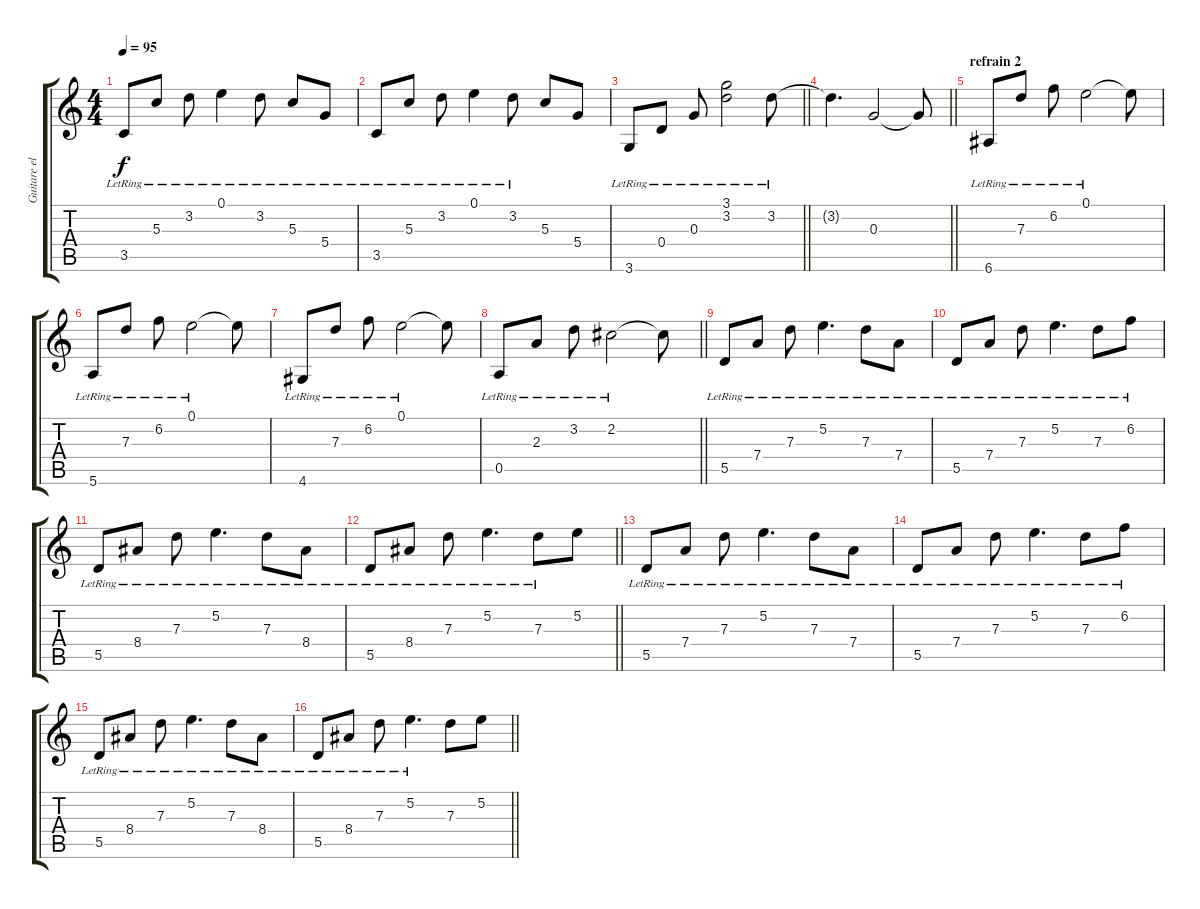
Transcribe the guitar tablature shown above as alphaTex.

\track ("Guitare electrique" "Guitare el") {instrument overdrivenguitar}
\staff {score tabs}
\tuning (E4 B3 G3 D3 A2 E2) {hide}
\ts (4 4)
\tempo 95
\clef g2
\ks c
3.5{lr}.8{dy f} 5.3{lr}.8 3.2{lr}.8 0.1{lr}.4 3.2{lr}.8 5.3{lr}.8 5.4{lr}.8 |
3.5{lr}.8 5.3{lr}.8 3.2{lr}.8 0.1{lr}.4 3.2{lr}.8 5.3.8 5.4.8 |
\barLineRight lightlight
3.6{lr}.8 0.4{lr}.8 0.3{lr}.8 (3.1{lr} 3.2{lr}).2 3.2{lr}.8 |
\barLineRight lightlight
3.2{t}.4{d} 0.3.2 0.3{t}.8 |
\section ("" "refrain 2")
6.6{lr}.8 7.3{lr}.8 6.2{lr}.8 0.1{lr}.2 0.1{t}.8 |
5.6{lr}.8 7.3{lr}.8 6.2{lr}.8 0.1{lr}.2 0.1{t}.8 |
4.6{lr}.8 7.3{lr}.8 6.2{lr}.8 0.1{lr}.2 0.1{t}.8 |
\barLineRight lightlight
0.5{lr}.8 2.3{lr}.8 3.2{lr}.8 2.2{lr}.2 2.2{t}.8 |
5.5{lr}.8 7.4{lr}.8 7.3{lr}.8 5.2{lr}.4{d} 7.3{lr}.8 7.4{lr}.8 |
5.5{lr}.8 7.4{lr}.8 7.3{lr}.8 5.2{lr}.4{d} 7.3{lr}.8 6.2{lr}.8 |
5.5{lr}.8 8.4{lr}.8 7.3{lr}.8 5.2{lr}.4{d} 7.3{lr}.8 8.4{lr}.8 |
\barLineRight lightlight
5.5{lr}.8 8.4{lr}.8 7.3{lr}.8 5.2{lr}.4{d} 7.3{lr}.8 5.2.8 |
5.5{lr}.8 7.4{lr}.8 7.3{lr}.8 5.2{lr}.4{d} 7.3{lr}.8 7.4{lr}.8 |
5.5{lr}.8 7.4{lr}.8 7.3{lr}.8 5.2{lr}.4{d} 7.3{lr}.8 6.2{lr}.8 |
5.5{lr}.8 8.4{lr}.8 7.3{lr}.8 5.2{lr}.4{d} 7.3{lr}.8 8.4{lr}.8 |
\barLineRight lightlight
5.5{lr}.8 8.4{lr}.8 7.3{lr}.8 5.2{lr}.4{d} 7.3.8 5.2.8
